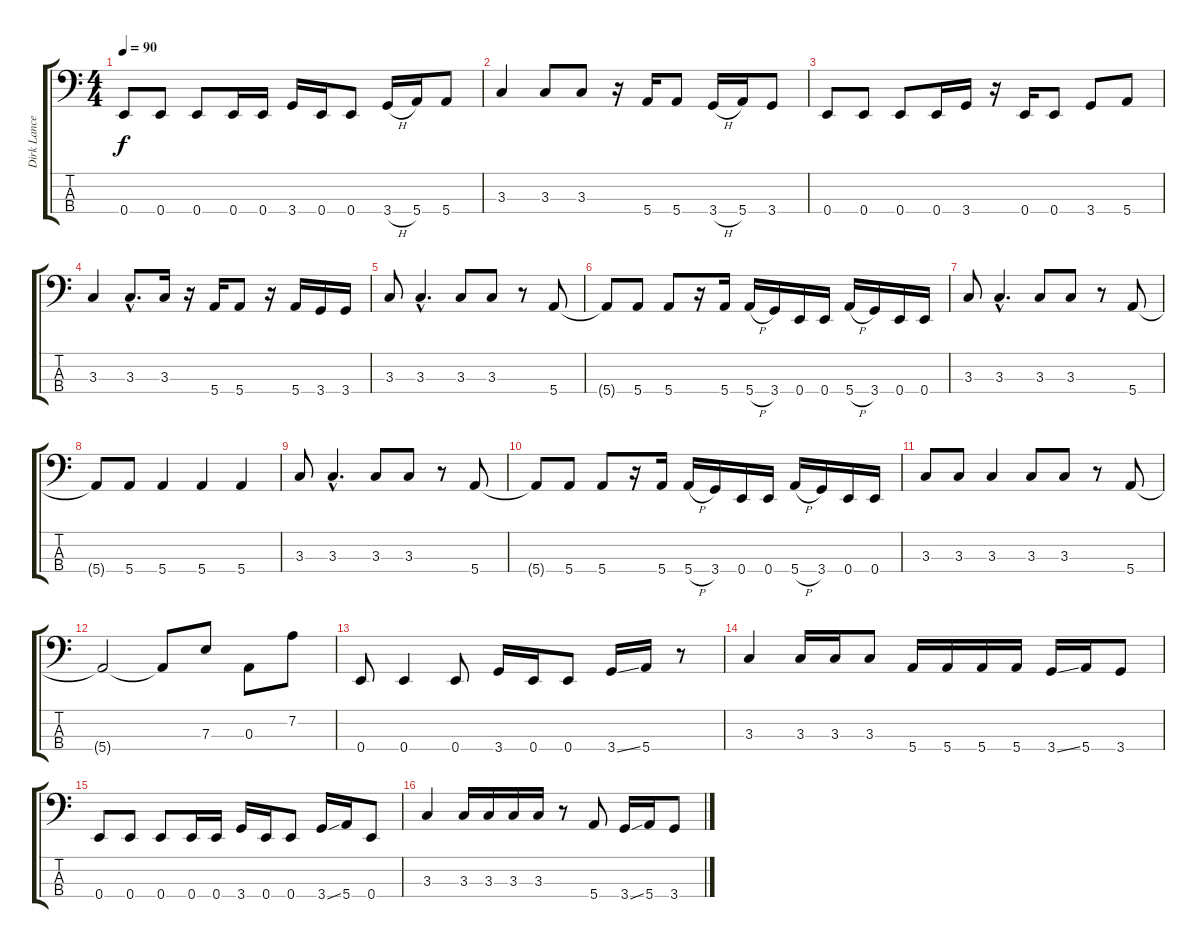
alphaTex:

\track ("Dirk Lance (Bass)" "Dirk Lance") {instrument electricbassfinger}
\staff {score tabs}
\tuning (G2 D2 A1 E1) {hide}
\ts (4 4)
\tempo 90
\clef f4
\ks c
0.4.8{dy f} 0.4.8 0.4.8 0.4.16 0.4.16 3.4.16 0.4.16 0.4.8 3.4{h}.16 5.4.16 5.4.8 |
3.3.4 3.3.8 3.3.8 r.16 5.4.16 5.4.8 3.4{h}.16 5.4.16 3.4.8 |
0.4.8 0.4.8 0.4.8 0.4.16 3.4.16 r.16 0.4.16 0.4.8 3.4.8 5.4.8 |
3.3.4 3.3{hac}.8{d} 3.3.16 r.16 5.4.16 5.4.8 r.16 5.4.16 3.4.16 3.4.16 |
3.3.8 3.3{hac}.4{d} 3.3.8 3.3.8 r.8 5.4.8 |
5.4{t}.8 5.4.8 5.4.8 r.16 5.4.16 5.4{h}.16 3.4.16 0.4.16 0.4.16 5.4{h}.16 3.4.16 0.4.16 0.4.16 |
3.3.8 3.3{hac}.4{d} 3.3.8 3.3.8 r.8 5.4.8 |
5.4{t}.8 5.4.8 5.4.4 5.4.4 5.4.4 |
3.3.8 3.3{hac}.4{d} 3.3.8 3.3.8 r.8 5.4.8 |
5.4{t}.8 5.4.8 5.4.8 r.16 5.4.16 5.4{h}.16 3.4.16 0.4.16 0.4.16 5.4{h}.16 3.4.16 0.4.16 0.4.16 |
3.3.8 3.3.8 3.3.4 3.3.8 3.3.8 r.8 5.4.8 |
5.4{t}.2 5.4{t}.8 7.3.8 0.3.8 7.2.8 |
0.4.8 0.4.4 0.4.8 3.4.16 0.4.16 0.4.8 3.4{ss}.16 5.4.16 r.8 |
3.3.4 3.3.16 3.3.16 3.3.8 5.4.16 5.4.16 5.4.16 5.4.16 3.4{ss}.16 5.4.16 3.4.8 |
0.4.8 0.4.8 0.4.8 0.4.16 0.4.16 3.4.16 0.4.16 0.4.8 3.4{ss}.16 5.4.16 0.4.8 |
3.3.4 3.3.16 3.3.16 3.3.16 3.3.16 r.8 5.4.8 3.4{ss}.16 5.4.16 3.4.8
